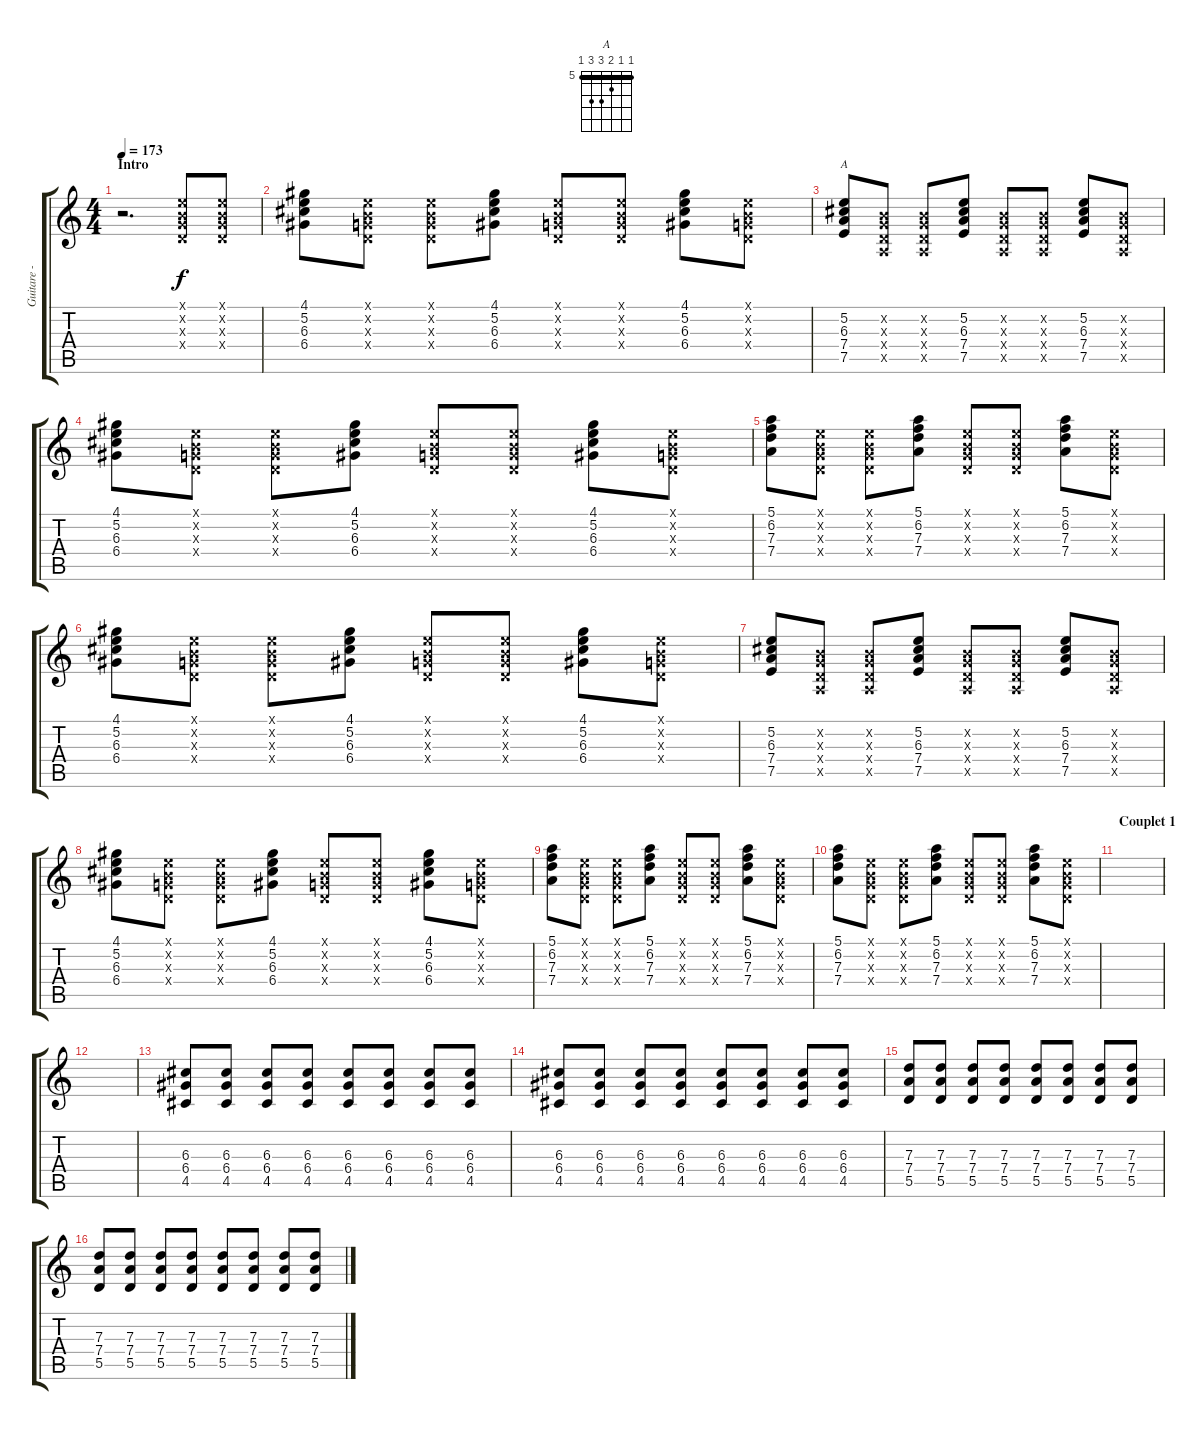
\track ("Guitare - Yann" "Guitare - ") {instrument overdrivenguitar}
\staff {score tabs}
\tuning (E4 B3 G3 D3 A2 E2) {hide}
\chord ("A" 5 5 6 7 7 5) {firstfret 5 barre 5}
\ts (4 4)
\section ("" "Intro")
\tempo 173
\clef g2
\ks c
r.2{d dy f instrument overdrivenguitar} (0.1{x} 0.2{x} 0.3{x} 0.4{x}).8 (0.1{x} 0.2{x} 0.3{x} 0.4{x}).8 |
(4.1 5.2 6.3 6.4).8 (0.1{x} 0.2{x} 0.3{x} 0.4{x}).8 (0.1{x} 0.2{x} 0.3{x} 0.4{x}).8 (4.1 5.2 6.3 6.4).8 (0.1{x} 0.2{x} 0.3{x} 0.4{x}).8 (0.1{x} 0.2{x} 0.3{x} 0.4{x}).8 (4.1 5.2 6.3 6.4).8 (0.1{x} 0.2{x} 0.3{x} 0.4{x}).8 |
(5.2 6.3 7.4 7.5).8{ch "A"} (0.2{x} 0.3{x} 0.4{x} 0.5{x}).8 (0.2{x} 0.3{x} 0.4{x} 0.5{x}).8 (5.2 6.3 7.4 7.5).8 (0.2{x} 0.3{x} 0.4{x} 0.5{x}).8 (0.2{x} 0.3{x} 0.4{x} 0.5{x}).8 (5.2 6.3 7.4 7.5).8 (0.2{x} 0.3{x} 0.4{x} 0.5{x}).8 |
(4.1 5.2 6.3 6.4).8 (0.1{x} 0.2{x} 0.3{x} 0.4{x}).8 (0.1{x} 0.2{x} 0.3{x} 0.4{x}).8 (4.1 5.2 6.3 6.4).8 (0.1{x} 0.2{x} 0.3{x} 0.4{x}).8 (0.1{x} 0.2{x} 0.3{x} 0.4{x}).8 (4.1 5.2 6.3 6.4).8 (0.1{x} 0.2{x} 0.3{x} 0.4{x}).8 |
(5.1 6.2 7.3 7.4).8 (0.1{x} 0.2{x} 0.3{x} 0.4{x}).8 (0.1{x} 0.2{x} 0.3{x} 0.4{x}).8 (5.1 6.2 7.3 7.4).8 (0.1{x} 0.2{x} 0.3{x} 0.4{x}).8 (0.1{x} 0.2{x} 0.3{x} 0.4{x}).8 (5.1 6.2 7.3 7.4).8 (0.1{x} 0.2{x} 0.3{x} 0.4{x}).8 |
(4.1 5.2 6.3 6.4).8 (0.1{x} 0.2{x} 0.3{x} 0.4{x}).8 (0.1{x} 0.2{x} 0.3{x} 0.4{x}).8 (4.1 5.2 6.3 6.4).8 (0.1{x} 0.2{x} 0.3{x} 0.4{x}).8 (0.1{x} 0.2{x} 0.3{x} 0.4{x}).8 (4.1 5.2 6.3 6.4).8 (0.1{x} 0.2{x} 0.3{x} 0.4{x}).8 |
(5.2 6.3 7.4 7.5).8 (0.2{x} 0.3{x} 0.4{x} 0.5{x}).8 (0.2{x} 0.3{x} 0.4{x} 0.5{x}).8 (5.2 6.3 7.4 7.5).8 (0.2{x} 0.3{x} 0.4{x} 0.5{x}).8 (0.2{x} 0.3{x} 0.4{x} 0.5{x}).8 (5.2 6.3 7.4 7.5).8 (0.2{x} 0.3{x} 0.4{x} 0.5{x}).8 |
(4.1 5.2 6.3 6.4).8 (0.1{x} 0.2{x} 0.3{x} 0.4{x}).8 (0.1{x} 0.2{x} 0.3{x} 0.4{x}).8 (4.1 5.2 6.3 6.4).8 (0.1{x} 0.2{x} 0.3{x} 0.4{x}).8 (0.1{x} 0.2{x} 0.3{x} 0.4{x}).8 (4.1 5.2 6.3 6.4).8 (0.1{x} 0.2{x} 0.3{x} 0.4{x}).8 |
(5.1 6.2 7.3 7.4).8 (0.1{x} 0.2{x} 0.3{x} 0.4{x}).8 (0.1{x} 0.2{x} 0.3{x} 0.4{x}).8 (5.1 6.2 7.3 7.4).8 (0.1{x} 0.2{x} 0.3{x} 0.4{x}).8 (0.1{x} 0.2{x} 0.3{x} 0.4{x}).8 (5.1 6.2 7.3 7.4).8 (0.1{x} 0.2{x} 0.3{x} 0.4{x}).8 |
(5.1 6.2 7.3 7.4).8 (0.1{x} 0.2{x} 0.3{x} 0.4{x}).8 (0.1{x} 0.2{x} 0.3{x} 0.4{x}).8 (5.1 6.2 7.3 7.4).8 (0.1{x} 0.2{x} 0.3{x} 0.4{x}).8 (0.1{x} 0.2{x} 0.3{x} 0.4{x}).8 (5.1 6.2 7.3 7.4).8 (0.1{x} 0.2{x} 0.3{x} 0.4{x}).8 |
\section ("" "Couplet 1")
|
|
(6.3 6.4 4.5).8{instrument electricguitarmuted} (6.3 6.4 4.5).8 (6.3 6.4 4.5).8 (6.3 6.4 4.5).8 (6.3 6.4 4.5).8 (6.3 6.4 4.5).8 (6.3 6.4 4.5).8 (6.3 6.4 4.5).8 |
(6.3 6.4 4.5).8 (6.3 6.4 4.5).8 (6.3 6.4 4.5).8 (6.3 6.4 4.5).8 (6.3 6.4 4.5).8 (6.3 6.4 4.5).8 (6.3 6.4 4.5).8 (6.3 6.4 4.5).8 |
(7.3 7.4 5.5).8 (7.3 7.4 5.5).8 (7.3 7.4 5.5).8 (7.3 7.4 5.5).8 (7.3 7.4 5.5).8 (7.3 7.4 5.5).8 (7.3 7.4 5.5).8 (7.3 7.4 5.5).8 |
(7.3 7.4 5.5).8 (7.3 7.4 5.5).8 (7.3 7.4 5.5).8 (7.3 7.4 5.5).8 (7.3 7.4 5.5).8 (7.3 7.4 5.5).8 (7.3 7.4 5.5).8 (7.3 7.4 5.5).8
